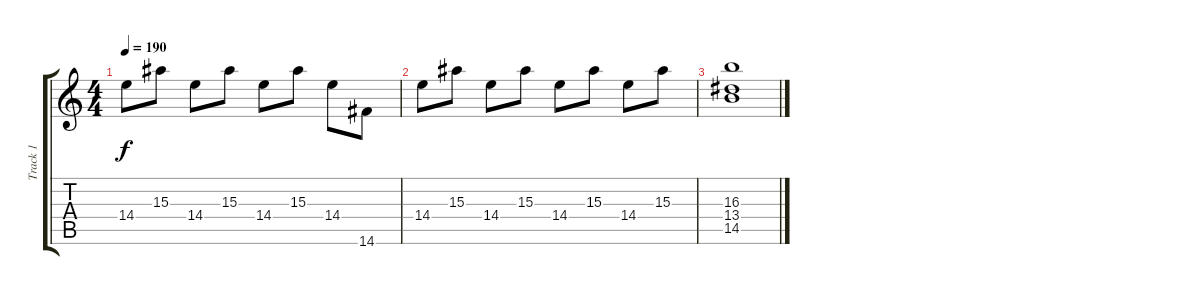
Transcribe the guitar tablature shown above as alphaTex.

\track ("Track 1" "Track 1") {instrument electricguitarjazz}
\staff {score tabs}
\tuning (E4 B3 G3 D3 A2 E2) {hide}
\ts (4 4)
\tempo 190
\clef g2
\ks c
14.4.8{dy f} 15.3.8 14.4.8 15.3.8 14.4.8 15.3.8 14.4.8 14.6.8 |
14.4.8 15.3.8 14.4.8 15.3.8 14.4.8 15.3.8 14.4.8 15.3.8 |
(16.3 13.4 14.5).1
